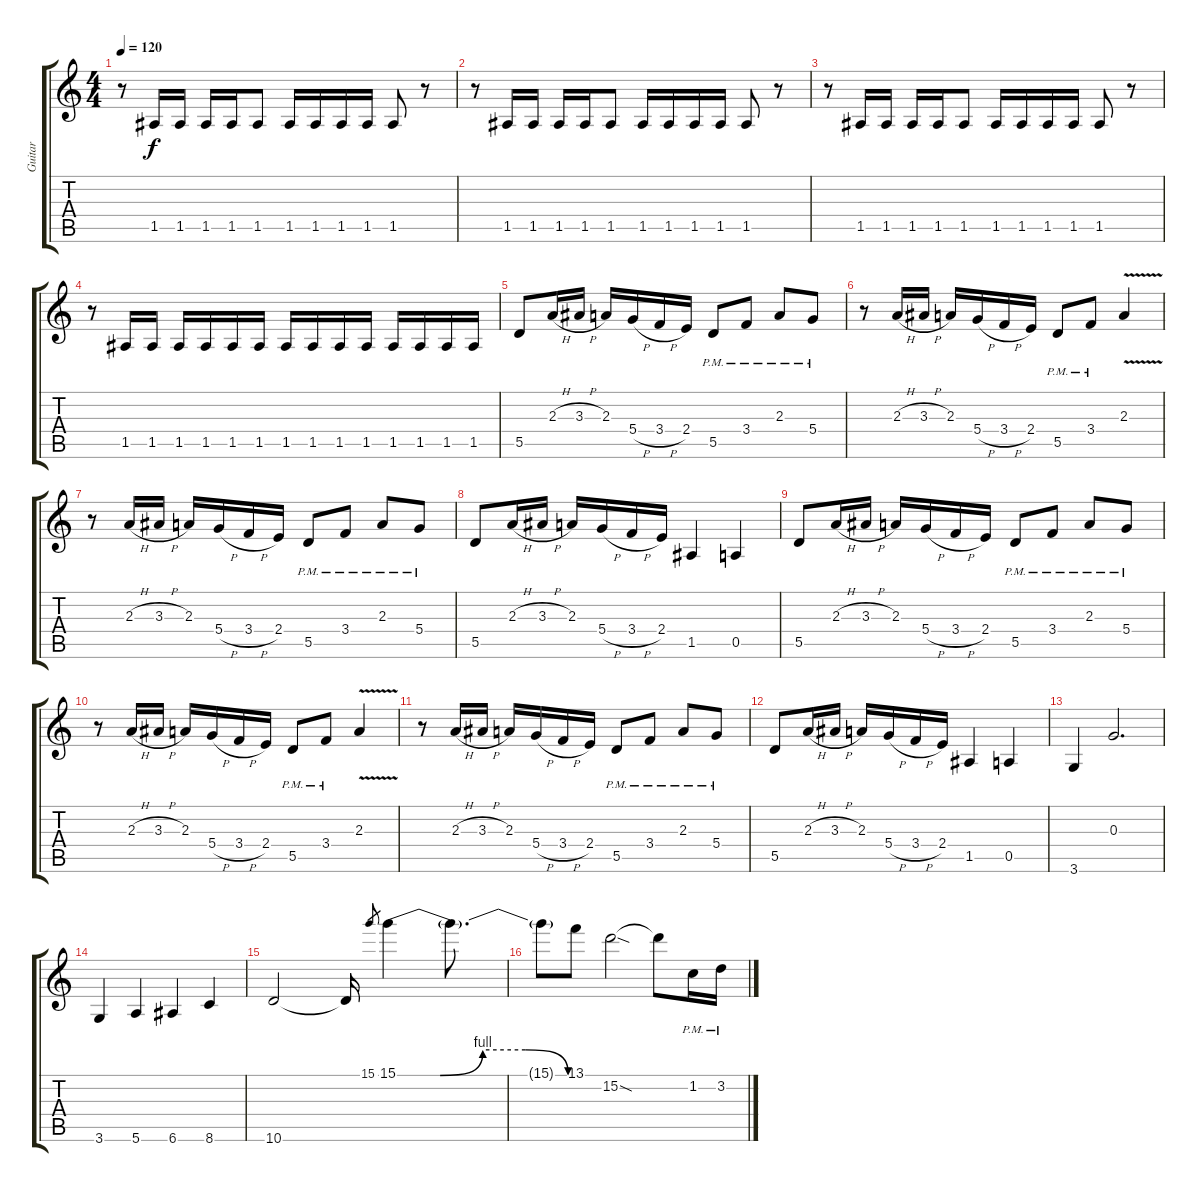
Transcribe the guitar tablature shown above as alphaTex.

\track ("Guitar" "Guitar") {instrument distortionguitar}
\staff {score tabs}
\tuning (E4 B3 G3 D3 A2 E2) {hide}
\ts (4 4)
\tempo 120
\clef g2
\ks c
r.8{dy f instrument distortionguitar} 1.5.16 1.5.16 1.5.16 1.5.16 1.5.8 1.5.16 1.5.16 1.5.16 1.5.16 1.5.8 r.8 |
r.8 1.5.16 1.5.16 1.5.16 1.5.16 1.5.8 1.5.16 1.5.16 1.5.16 1.5.16 1.5.8 r.8 |
r.8 1.5.16 1.5.16 1.5.16 1.5.16 1.5.8 1.5.16 1.5.16 1.5.16 1.5.16 1.5.8 r.8 |
r.8 1.5.16 1.5.16 1.5.16 1.5.16 1.5.16 1.5.16 1.5.16 1.5.16 1.5.16 1.5.16 1.5.16 1.5.16 1.5.16 1.5.16 |
5.5.8 2.3{h}.16 3.3{h}.16 2.3.16 5.4{h}.16 3.4{h}.16 2.4.16 5.5{pm}.8 3.4{pm}.8 2.3{pm}.8 5.4{pm}.8 |
r.8 2.3{h}.16 3.3{h}.16 2.3.16 5.4{h}.16 3.4{h}.16 2.4.16 5.5{pm}.8 3.4{pm}.8 2.3{v}.4 |
r.8 2.3{h}.16 3.3{h}.16 2.3.16 5.4{h}.16 3.4{h}.16 2.4.16 5.5{pm}.8 3.4{pm}.8 2.3{pm}.8 5.4{pm}.8 |
5.5.8 2.3{h}.16 3.3{h}.16 2.3.16 5.4{h}.16 3.4{h}.16 2.4.16 1.5.4 0.5.4 |
5.5.8 2.3{h}.16 3.3{h}.16 2.3.16 5.4{h}.16 3.4{h}.16 2.4.16 5.5{pm}.8 3.4{pm}.8 2.3{pm}.8 5.4{pm}.8 |
r.8 2.3{h}.16 3.3{h}.16 2.3.16 5.4{h}.16 3.4{h}.16 2.4.16 5.5{pm}.8 3.4{pm}.8 2.3{v}.4 |
r.8 2.3{h}.16 3.3{h}.16 2.3.16 5.4{h}.16 3.4{h}.16 2.4.16 5.5{pm}.8 3.4{pm}.8 2.3{pm}.8 5.4{pm}.8 |
5.5.8 2.3{h}.16 3.3{h}.16 2.3.16 5.4{h}.16 3.4{h}.16 2.4.16 1.5.4 0.5.4 |
3.6.4 0.3.2{d} |
3.6.4 5.6.4 6.6.4 8.6.4 |
10.6.2 10.6{t}.16 15.1.8{gr} 15.1{be (custom 0 0 15 0 30 4 45 4 60 0)}.4 15.1{t}.8{d} |
15.1{t}.8 13.1.8 15.2{sod}.2 15.2{t}.8 1.2{pm}.16 3.2{pm}.16
